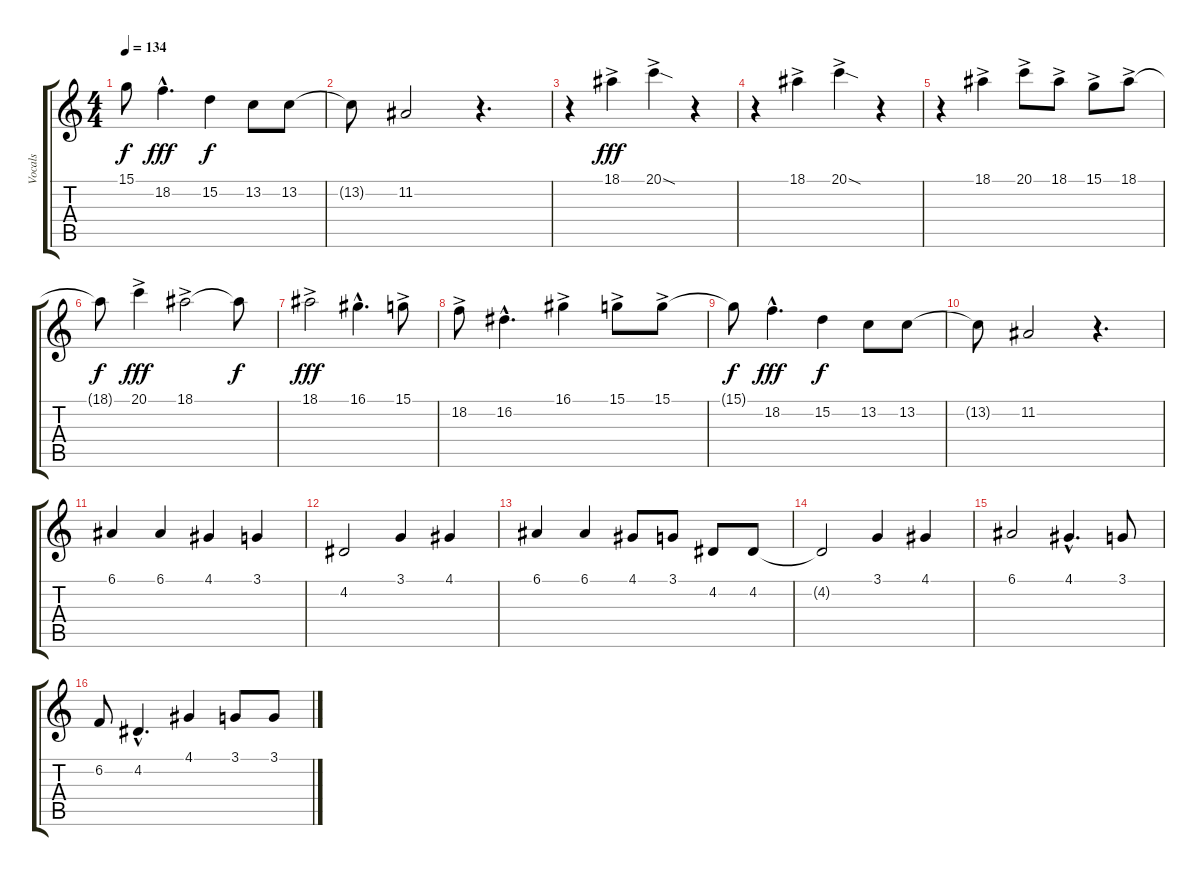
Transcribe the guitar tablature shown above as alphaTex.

\track ("Vocals" "Vocals") {instrument lead8bassandlead}
\staff {score tabs}
\tuning (E4 B3 G3 D3 A2 E2) {hide}
\ts (4 4)
\tempo 134
\clef g2
\ks c
15.1{t}.8{dy f} 18.2{hac}.4{d dy fff} 15.2.4{dy f} 13.2.8 13.2.8 |
13.2{t}.8 11.2.2 r.4{d} |
r.4 18.1{ac}.4{dy fff} 20.1{sod ac}.4 r.4 |
r.4 18.1{ac}.4 20.1{sod ac}.4 r.4 |
r.4 18.1{ac}.4 20.1{ac}.8 18.1{ac}.8 15.1{ac}.8 18.1{ac}.8 |
18.1{t}.8{dy f} 20.1{ac}.4{dy fff} 18.1{ac}.2 18.1{t}.8{dy f} |
18.1{ac}.2{dy fff} 16.1{hac}.4{d} 15.1{ac}.8 |
18.2{ac}.8 16.2{hac}.4{d} 16.1{ac}.4 15.1{ac}.8 15.1{ac}.8 |
15.1{t}.8{dy f} 18.2{hac}.4{d dy fff} 15.2.4{dy f} 13.2.8 13.2.8 |
13.2{t}.8 11.2.2 r.4{d} |
6.1.4 6.1.4 4.1.4 3.1.4 |
4.2.2 3.1.4 4.1.4 |
6.1.4 6.1.4 4.1.8 3.1.8 4.2.8 4.2.8 |
4.2{t}.2 3.1.4 4.1.4 |
6.1.2 4.1{hac}.4{d} 3.1.8 |
6.2.8 4.2{hac}.4{d} 4.1.4 3.1.8 3.1.8
